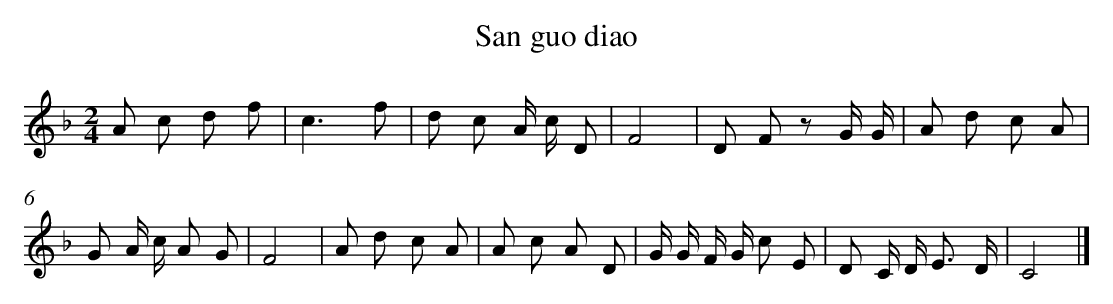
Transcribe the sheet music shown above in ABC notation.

X:1
T: San guo diao
L: 1/8
M: 2/4
K: F
A c d f [I:setbarnb 1]|
c3f |
d c A/ c/ D |
F4 |
D F z G/ G/ |
A d c A |
G A/ c/ A G |
F4 |
A d c A |
A c A D |
G/ G/ F/ G/ c E |
D C/ D< E D/ |
C4 |]
